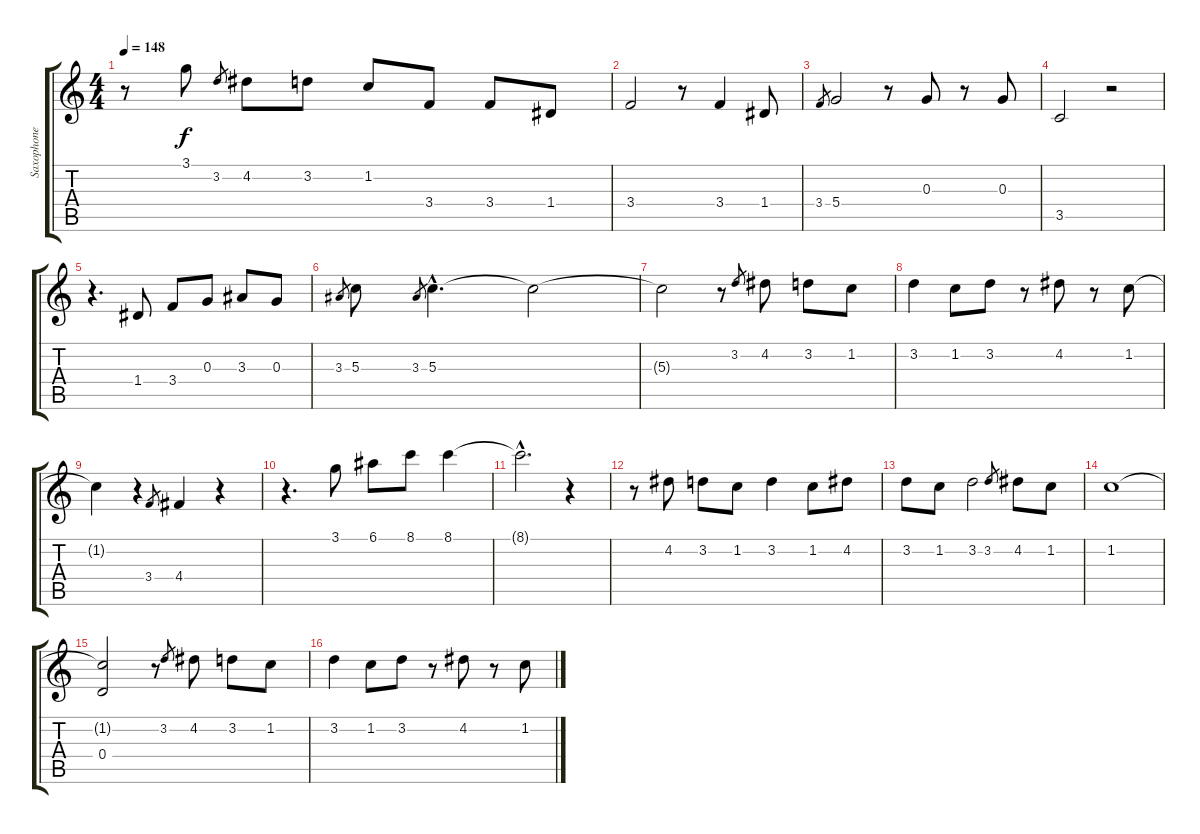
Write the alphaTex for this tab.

\track ("Saxophone" "Saxophone") {instrument altosax}
\staff {score tabs}
\tuning (E5 B4 G4 D4 A3 E3) {hide}
\ts (4 4)
\tempo 148
\clef g2
\ks c
r.8{dy f} 3.1.8 3.2.8{gr} 4.2.8 3.2.8 1.2.8 3.4.8 3.4.8 1.4.8 |
3.4.2 r.8 3.4.4 1.4.8 |
3.4.8{gr} 5.4.2 r.8 0.3.8 r.8 0.3.8 |
3.5.2 r.2 |
r.4{d} 1.4.8 3.4.8 0.3.8 3.3.8 0.3.8 |
3.3.8{gr} 5.3.8 3.3.8{gr} 5.3{hac}.4{d} 5.3{t}.2 |
5.3{t}.2 r.8 3.2.8{gr} 4.2.8 3.2.8 1.2.8 |
3.2.4 1.2.8 3.2.8 r.8 4.2.8 r.8 1.2.8 |
1.2{t}.4 r.4 3.4.8{gr} 4.4.4 r.4 |
r.4{d} 3.1.8 6.1.8 8.1.8 8.1.4 |
8.1{hac t}.2{d} r.4 |
r.8 4.2.8 3.2.8 1.2.8 3.2.4 1.2.8 4.2.8 |
3.2.8 1.2.8 3.2.2 3.2.8{gr} 4.2.8 1.2.8 |
1.2.1 |
(1.2{t} 0.4).2 r.8 3.2.8{gr} 4.2.8 3.2.8 1.2.8 |
3.2.4 1.2.8 3.2.8 r.8 4.2.8 r.8 1.2.8
